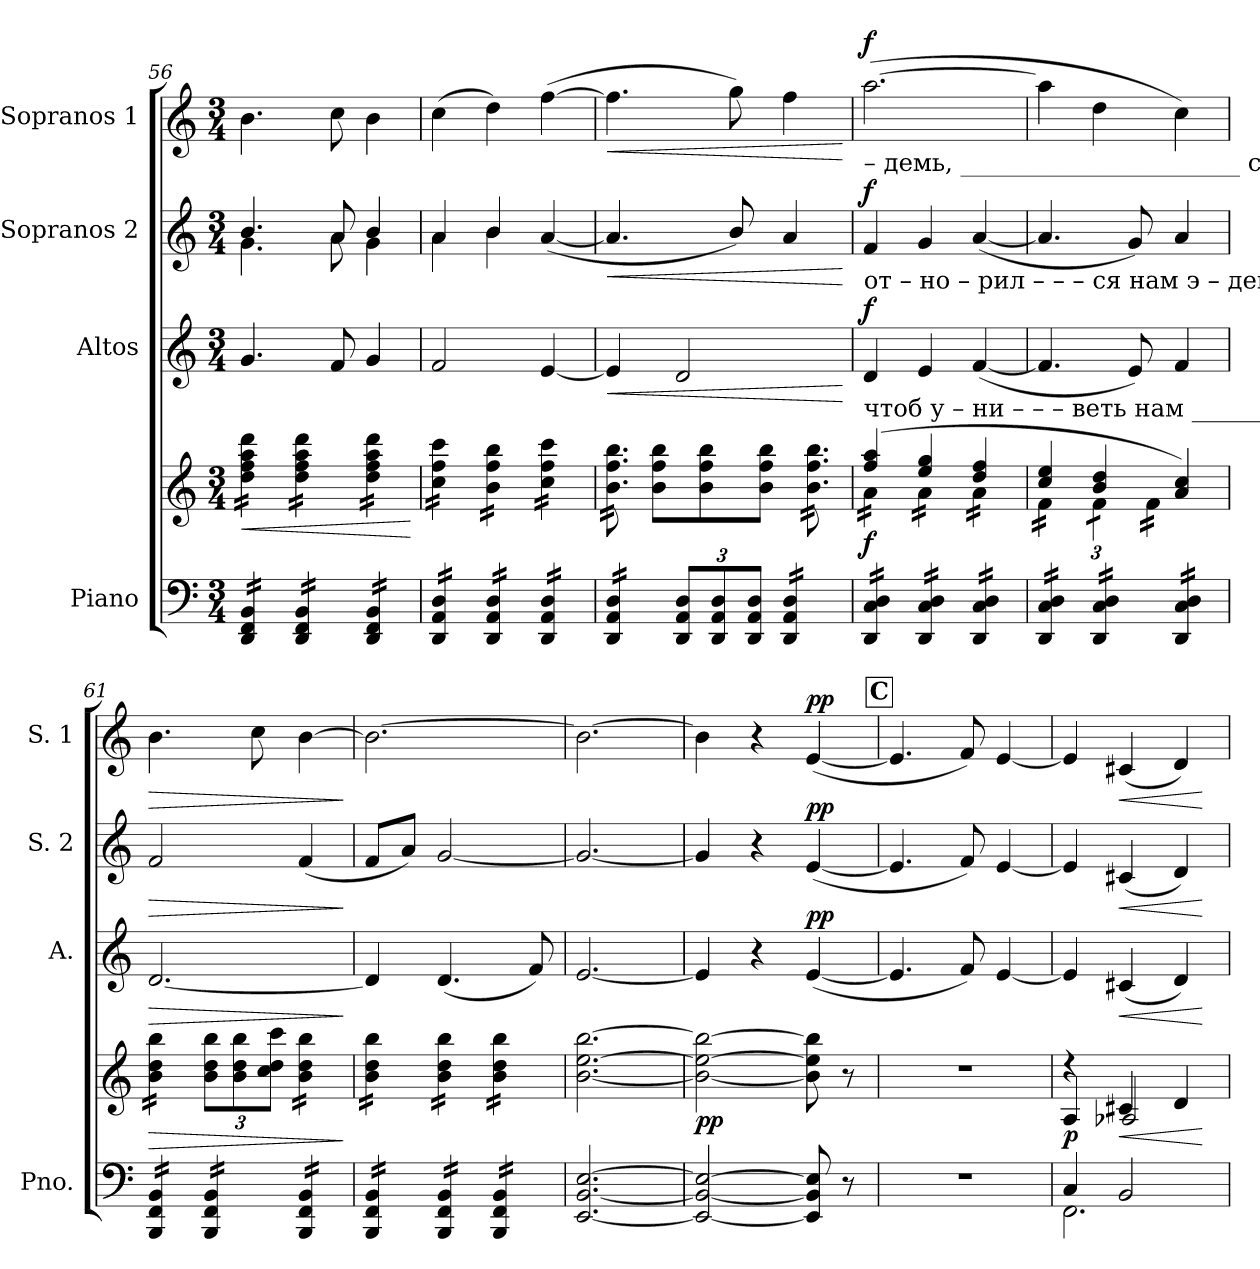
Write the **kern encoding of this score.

**kern	**kern	**dynam	**kern	**dynam	**kern	**dynam	**kern	**dynam
*part4	*part4	*part4	*part3	*part3	*part2	*part2	*part1	*part1
*staff5	*staff4	*staff4/5	*staff3	*staff3	*staff2	*staff2	*staff1	*staff1
*I"Piano	*	*	*I"Altos	*	*I"Sopranos 2	*	*I"Sopranos 1	*
*I'Pno.	*	*	*I'A.	*	*I'S. 2	*	*I'S. 1	*
*clefF4	*clefG2	*	*clefG2	*	*clefG2	*	*clefG2	*
*k[]	*k[]	*	*k[]	*	*k[]	*	*k[]	*
*M3/4	*M3/4	*	*M3/4	*	*M3/4	*	*M3/4	*
=56	=56	=56	=56	=56	=56	=56	=56	=56
!	!	!LO:HP:b	!	!	!	!	!	!
*	*	*	*	*	*^	*	*	*
*tremolo	*	*	*	*	*	*	*	*	*
*	*tremolo	*	*	*	*	*	*	*	*
16DD/ 16FF/ 16BB/LL	16dd\ 16ff\ 16aa\ 16ddd\LL	<	4.g/	.	4.b/	4.g\	.	4.b\	.
16DD/ 16FF/ 16BB/	16dd\ 16ff\ 16aa\ 16ddd\	.	.	.	.	.	.	.	.
16DD/ 16FF/ 16BB/	16dd\ 16ff\ 16aa\ 16ddd\	.	.	.	.	.	.	.	.
16DD/ 16FF/ 16BB/JJ	16dd\ 16ff\ 16aa\ 16ddd\JJ	.	.	.	.	.	.	.	.
16DD/ 16FF/ 16BB/LL	16dd\ 16ff\ 16aa\ 16ddd\LL	.	.	.	.	.	.	.	.
16DD/ 16FF/ 16BB/	16dd\ 16ff\ 16aa\ 16ddd\	.	.	.	.	.	.	.	.
16DD/ 16FF/ 16BB/	16dd\ 16ff\ 16aa\ 16ddd\	.	8f/	.	8a/	8a\	.	8cc\	.
16DD/ 16FF/ 16BB/JJ	16dd\ 16ff\ 16aa\ 16ddd\JJ	.	.	.	.	.	.	.	.
16DD/ 16FF/ 16BB/LL	16dd\ 16ff\ 16aa\ 16ddd\LL	.	4g/	.	4b/	4g\	.	4b\	.
16DD/ 16FF/ 16BB/	16dd\ 16ff\ 16aa\ 16ddd\	.	.	.	.	.	.	.	.
16DD/ 16FF/ 16BB/	16dd\ 16ff\ 16aa\ 16ddd\	.	.	.	.	.	.	.	.
16DD/ 16FF/ 16BB/JJ	16dd\ 16ff\ 16aa\ 16ddd\JJ	.	.	.	.	.	.	.	.
*	*	*	*	*	*v	*v	*	*	*
.	.	[	.	.	.	.	.	.
=57	=57	=57	=57	=57	=57	=57	=57	=57
*	*	*	*	*	*^	*	*	*
16DD/ 16AA/ 16D/LL	16cc\ 16ff\ 16ccc\LL	.	2f/	.	4a/	4a\	.	(4cc\	.
16DD/ 16AA/ 16D/	16cc\ 16ff\ 16ccc\	.	.	.	.	.	.	.	.
16DD/ 16AA/ 16D/	16cc\ 16ff\ 16ccc\	.	.	.	.	.	.	.	.
16DD/ 16AA/ 16D/JJ	16cc\ 16ff\ 16ccc\JJ	.	.	.	.	.	.	.	.
16DD/ 16AA/ 16D/LL	16b\ 16ff\ 16bb\LL	.	.	.	4b/	4b\	.	4dd\)	.
16DD/ 16AA/ 16D/	16b\ 16ff\ 16bb\	.	.	.	.	.	.	.	.
16DD/ 16AA/ 16D/	16b\ 16ff\ 16bb\	.	.	.	.	.	.	.	.
16DD/ 16AA/ 16D/JJ	16b\ 16ff\ 16bb\JJ	.	.	.	.	.	.	.	.
16DD/ 16AA/ 16D/LL	16cc\ 16ff\ 16ccc\LL	.	[4e/	.	([4a/	4ryy	.	([4ff\	.
16DD/ 16AA/ 16D/	16cc\ 16ff\ 16ccc\	.	.	.	.	.	.	.	.
16DD/ 16AA/ 16D/	16cc\ 16ff\ 16ccc\	.	.	.	.	.	.	.	.
16DD/ 16AA/ 16D/JJ	16cc\ 16ff\ 16ccc\JJ	.	.	.	.	.	.	.	.
=58	=58	=58	=58	=58	=58	=58	=58	=58	=58
!	!	!	!	!LO:HP:b	!	!	!LO:HP:b	!	!LO:HP:b
*	*	*	*	*	*v	*v	*	*	*
16DD/ 16AA/ 16D/LL	32b\ 32ff\ 32bb\LLL	.	4e/]	<	4.a/]	<	4.ff\]	<
.	32b\ 32ff\ 32bb\	.	.	.	.	.	.	.
16DD/ 16AA/ 16D/	32b\ 32ff\ 32bb\	.	.	.	.	.	.	.
.	32b\ 32ff\ 32bb\	.	.	.	.	.	.	.
16DD/ 16AA/ 16D/	32b\ 32ff\ 32bb\	.	.	.	.	.	.	.
.	32b\ 32ff\ 32bb\JJJ	.	.	.	.	.	.	.
*	*Xtremolo	*	*	*	*	*	*	*
16DD/ 16AA/ 16D/JJ	8b\ 8ff\ 8bb\L	.	.	.	.	.	.	.
*Xtremolo	*	*	*	*	*	*	*	*
*Xbrackettup	*	*	*	*	*	*	*	*
12DD/ 12AA/ 12D/L	.	.	2d/	.	.	.	.	.
.	8b\ 8ff\ 8bb\	.	.	.	.	.	.	.
12DD/ 12AA/ 12D/	.	.	.	.	.	.	.	.
.	.	.	.	.	8b/)	.	8gg\)	.
12DD/ 12AA/ 12D/J	.	.	.	.	.	.	.	.
.	8b\ 8ff\ 8bb\J	.	.	.	.	.	.	.
*tremolo	*	*	*	*	*	*	*	*
16DD/ 16AA/ 16D/LL	.	.	.	.	4a/	.	4ff\	.
*	*tremolo	*	*	*	*	*	*	*
16DD/ 16AA/ 16D/	32b\ 32ff\ 32bb\LLL	.	.	.	.	.	.	.
.	32b\ 32ff\ 32bb\	.	.	.	.	.	.	.
16DD/ 16AA/ 16D/	32b\ 32ff\ 32bb\	.	.	.	.	.	.	.
.	32b\ 32ff\ 32bb\	.	.	.	.	.	.	.
16DD/ 16AA/ 16D/JJ	32b\ 32ff\ 32bb\	.	.	.	.	.	.	.
.	32b\ 32ff\ 32bb\JJJ	.	.	.	.	.	.	.
.	.	.	.	[	.	[	.	[
!!LO:PB:g=z
=59	=59	=59	=59	=59	=59	=59	=59	=59
*	*^	*	*	*	*	*	*	*
!	!	!	!	!	!	!	!	!LO:TX:b:t=– демь, _______________________    свет –   лый    рай! _________________________      Скорбь       –     ю_______   свя   –  то – ю _____	!
!	!	!	!	!	!	!LO:TX:b:t=от – но – рил   –       –       –    ся       нам                   э      –      демь! _____________        Скорбь       –     ю_______   свя   –  то – ю _____	!	!	!
!	!	!	!	!LO:TX:b:t=чтоб  у  – ни      –        –       –  веть   нам _______________     э        –        демь! ___      Скорбь       –     ю ____       свя    –   то – ю _____	!	!	!	!	!
!	!	!	!LO:DY:b	!	!LO:DY:a	!	!LO:DY:a	!	!LO:DY:a
16DD/ 16C/ 16D/LL	(4ff/ 4aa/	16a\LL	f	4d/	f	4f/	f	([2.aa\	f
16DD/ 16C/ 16D/	.	16a\	.	.	.	.	.	.	.
16DD/ 16C/ 16D/	.	16a\	.	.	.	.	.	.	.
16DD/ 16C/ 16D/JJ	.	16a\JJ	.	.	.	.	.	.	.
16DD/ 16C/ 16D/LL	4ee/ 4gg/	16a\LL	.	4e/	.	4g/	.	.	.
16DD/ 16C/ 16D/	.	16a\	.	.	.	.	.	.	.
16DD/ 16C/ 16D/	.	16a\	.	.	.	.	.	.	.
16DD/ 16C/ 16D/JJ	.	16a\JJ	.	.	.	.	.	.	.
16DD/ 16C/ 16D/LL	4dd/ 4ff/	16a\LL	.	([4f/	.	([4a/	.	.	.
16DD/ 16C/ 16D/	.	16a\	.	.	.	.	.	.	.
16DD/ 16C/ 16D/	.	16a\	.	.	.	.	.	.	.
16DD/ 16C/ 16D/JJ	.	16a\JJ	.	.	.	.	.	.	.
=60	=60	=60	=60	=60	=60	=60	=60	=60	=60
16DD/ 16C/ 16D/LL	4cc/ 4ee/	16f\LL	.	4.f/]	.	4.a/]	.	4aa\]	.
16DD/ 16C/ 16D/	.	16f\	.	.	.	.	.	.	.
16DD/ 16C/ 16D/	.	16f\	.	.	.	.	.	.	.
16DD/ 16C/ 16D/JJ	.	16f\JJ	.	.	.	.	.	.	.
*	*Xtremolo	*	*	*	*	*	*	*	*
*	*	*Xbrackettup	*	*	*	*	*	*	*
16DD/ 16C/ 16D/LL	4b/ 4dd/	12f\L	.	.	.	.	.	4dd\	.
16DD/ 16C/ 16D/	.	.	.	.	.	.	.	.	.
.	.	12f\	.	.	.	.	.	.	.
16DD/ 16C/ 16D/	.	.	.	8e/)	.	8g/)	.	.	.
.	.	12e\J	.	.	.	.	.	.	.
16DD/ 16C/ 16D/JJ	.	.	.	.	.	.	.	.	.
*	*tremolo	*	*	*	*	*	*	*	*
16DD/ 16C/ 16D/LL	4a/ 4cc/)	16f\LL	.	4f/	.	4a/	.	4cc\)	.
16DD/ 16C/ 16D/	.	16f\	.	.	.	.	.	.	.
16DD/ 16C/ 16D/	.	16f\	.	.	.	.	.	.	.
16DD/ 16C/ 16D/JJ	.	16f\JJ	.	.	.	.	.	.	.
=61	=61	=61	=61	=61	=61	=61	=61	=61	=61
!	!	!	!LO:HP:b	!	!LO:HP:b	!	!LO:HP:b	!	!LO:HP:b
*	*v	*v	*	*	*	*	*	*	*
16BBB/ 16FF/ 16BB/LL	16b\ 16dd\ 16bb\LL	>	[2.d/	>	2f/	>	4.b\	>
16BBB/ 16FF/ 16BB/	16b\ 16dd\ 16bb\	.	.	.	.	.	.	.
16BBB/ 16FF/ 16BB/	16b\ 16dd\ 16bb\	.	.	.	.	.	.	.
16BBB/ 16FF/ 16BB/JJ	16b\ 16dd\ 16bb\JJ	.	.	.	.	.	.	.
*	*Xtremolo	*	*	*	*	*	*	*
16BBB/ 16FF/ 16BB/LL	12b\ 12dd\ 12bb\L	.	.	.	.	.	.	.
16BBB/ 16FF/ 16BB/	.	.	.	.	.	.	.	.
.	12b\ 12dd\ 12bb\	.	.	.	.	.	.	.
16BBB/ 16FF/ 16BB/	.	.	.	.	.	.	8cc\	.
.	12cc\ 12dd\ 12ccc\J	.	.	.	.	.	.	.
16BBB/ 16FF/ 16BB/JJ	.	.	.	.	.	.	.	.
*	*tremolo	*	*	*	*	*	*	*
16BBB/ 16FF/ 16BB/LL	16b\ 16dd\ 16bb\LL	.	.	.	(4f/	.	[4b\	.
16BBB/ 16FF/ 16BB/	16b\ 16dd\ 16bb\	.	.	.	.	.	.	.
16BBB/ 16FF/ 16BB/	16b\ 16dd\ 16bb\	.	.	.	.	.	.	.
16BBB/ 16FF/ 16BB/JJ	16b\ 16dd\ 16bb\JJ	.	.	.	.	.	.	.
.	.	]	.	]	.	]	.	]
=62	=62	=62	=62	=62	=62	=62	=62	=62
16BBB/ 16FF/ 16BB/LL	16b\ 16dd\ 16bb\LL	.	4d/]	.	8f/L	.	2.b\_	.
16BBB/ 16FF/ 16BB/	16b\ 16dd\ 16bb\	.	.	.	.	.	.	.
16BBB/ 16FF/ 16BB/	16b\ 16dd\ 16bb\	.	.	.	8a/J)	.	.	.
16BBB/ 16FF/ 16BB/JJ	16b\ 16dd\ 16bb\JJ	.	.	.	.	.	.	.
16BBB/ 16FF/ 16BB/LL	16b\ 16dd\ 16bb\LL	.	(4.d/	.	[2g/	.	.	.
16BBB/ 16FF/ 16BB/	16b\ 16dd\ 16bb\	.	.	.	.	.	.	.
16BBB/ 16FF/ 16BB/	16b\ 16dd\ 16bb\	.	.	.	.	.	.	.
16BBB/ 16FF/ 16BB/JJ	16b\ 16dd\ 16bb\JJ	.	.	.	.	.	.	.
16BBB/ 16FF/ 16BB/LL	16b\ 16dd\ 16bb\LL	.	.	.	.	.	.	.
16BBB/ 16FF/ 16BB/	16b\ 16dd\ 16bb\	.	.	.	.	.	.	.
16BBB/ 16FF/ 16BB/	16b\ 16dd\ 16bb\	.	8f/)	.	.	.	.	.
16BBB/ 16FF/ 16BB/JJ	16b\ 16dd\ 16bb\JJ	.	.	.	.	.	.	.
*	*Xtremolo	*	*	*	*	*	*	*
*Xtremolo	*	*	*	*	*	*	*	*
=63	=63	=63	=63	=63	=63	=63	=63	=63
[2.EE/ [2.BB/ [2.E/	[2.b\ [2.ee\ [2.bb\	.	[2.e/	.	2.g/_	.	2.b\_	.
=64	=64	=64	=64	=64	=64	=64	=64	=64
!	!	!LO:DY:b	!	!	!	!	!	!
2EE/_ 2BB/_ 2E/_	2b\_ 2ee\_ 2bb\_	pp	4e/]	.	4g/]	.	4b\]	.
.	.	.	4r	.	4r	.	4r	.
!	!	!	!	!LO:DY:a	!	!LO:DY:a	!	!LO:DY:a
8EE/] 8BB/] 8E/]	8b\] 8ee\] 8bb\]	.	([4e/	pp	([4e/	pp	([4e/	pp
8r	8r	.	.	.	.	.	.	.
!!LO:REH:place=s1:a:B:fs=12:t=C
=65	=65	=65	=65	=65	=65	=65	=65	=65
2.r	2.r	.	4.e/]	.	4.e/]	.	4.e/]	.
.	.	.	8f/)	.	8f/)	.	8f/)	.
.	.	.	[4e/	.	[4e/	.	[4e/	.
=66	=66	=66	=66	=66	=66	=66	=66	=66
*^	*^	*	*	*	*	*	*	*
!	!	!	!	!LO:DY:a=2	!	!	!	!	!	!
4C/	2.FF\	4r	4A/	p	4e/]	.	4e/]	.	4e/]	.
!	!	!	!	!LO:HP:b	!	!LO:HP:b	!	!LO:HP:b	!	!LO:HP:b
2BB/	.	4c#X/	2A-X/	<	(4c#X/	<	(4c#X/	<	(4c#X/	<
.	.	4d/	.	.	4d/)	.	4d/)	.	4d/)	.
*v	*v	*	*	*	*	*	*	*	*	*
*	*v	*v	*	*	*	*	*	*	*
.	.	[	.	[	.	[	.	[
=	=	=	=	=	=	=	=	=
*-	*-	*-	*-	*-	*-	*-	*-	*-
